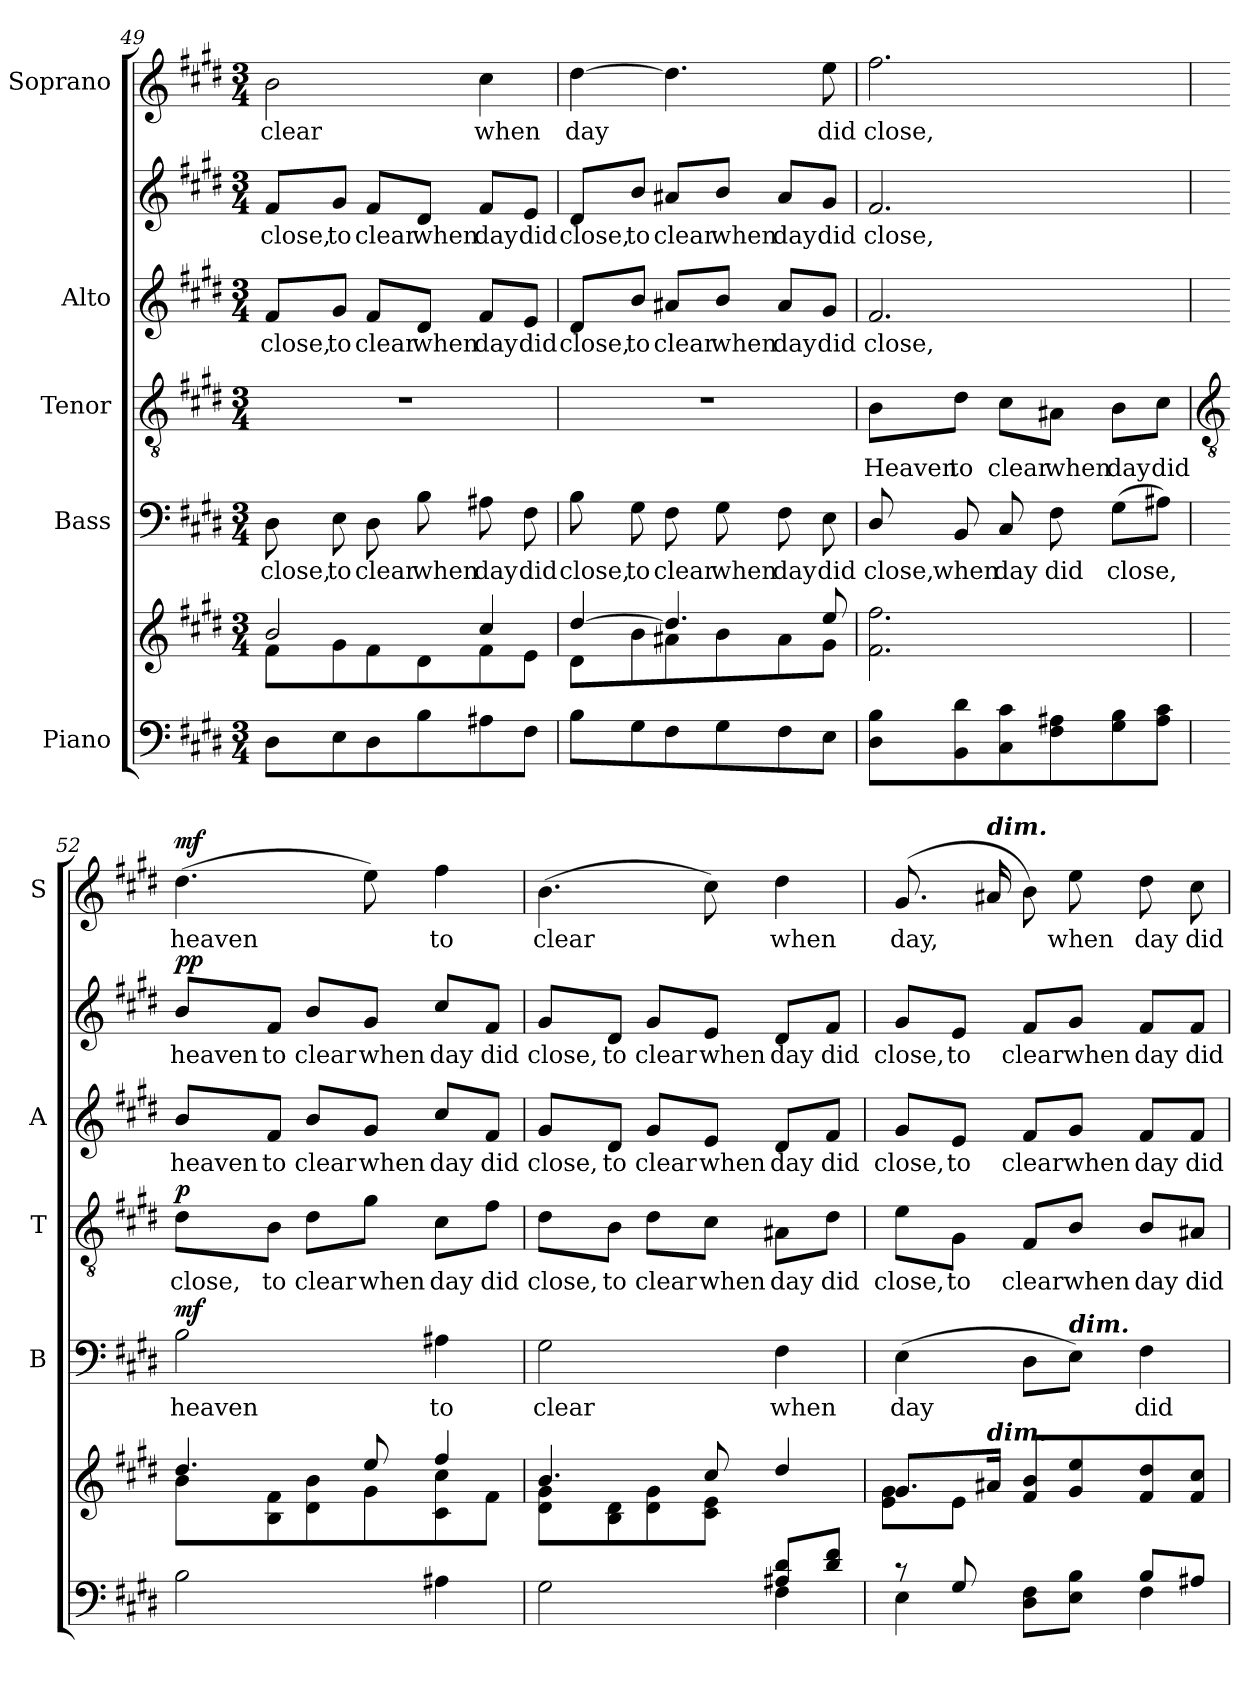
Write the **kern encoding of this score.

**kern	**kern	**dynam	**kern	**text	**dynam	**kern	**text	**dynam	**kern	**text	**kern	**text	**dynam	**kern	**text	**dynam
*part5	*part5	*part5	*part4	*part4	*part4	*part3	*part3	*part3	*part2	*part2	*part2	*part2	*part2	*part1	*part1	*part1
*staff7	*staff6	*staff6/7	*staff5	*staff5	*staff5	*staff4	*staff4	*staff4	*staff3	*staff3	*staff2	*staff2	*staff2/3	*staff1	*staff1	*staff1
*I"Piano	*	*	*I"Bass	*	*	*I"Tenor	*	*	*I"Alto	*	*	*	*	*I"Soprano	*	*
*	*	*	*I'B	*	*	*I'T	*	*	*I'A	*	*	*	*	*I'S	*	*
!!LO:LB:g=z
*clefF4	*clefG2	*	*clefF4	*	*	*clefGv2	*	*	*	*	*clefG2	*	*	*clefG2	*	*
*k[f#c#g#d#]	*k[f#c#g#d#]	*	*k[f#c#g#d#]	*	*	*k[f#c#g#d#]	*	*	*k[f#c#g#d#]	*	*k[f#c#g#d#]	*	*	*k[f#c#g#d#]	*	*
*E:	*E:	*	*E:	*	*	*E:	*	*	*E:	*	*E:	*	*	*E:	*	*
*M3/4	*M3/4	*	*M3/4	*	*	*M3/4	*	*	*M3/4	*	*M3/4	*	*	*M3/4	*	*
=49	=49	=49	=49	=49	=49	=49	=49	=49	=49	=49	=49	=49	=49	=49	=49	=49
*	*^	*	*	*	*	*	*	*	*	*	*	*	*	*	*	*
!	!	!	!	!	!LO:LY:b	!	!LO:N:vis=1	!	!	!	!LO:LY:b	!	!LO:LY:b	!	!	!LO:LY:b	!
8D#L	2b/	8f#\L	.	8D#	close,	.	2.r	.	.	8f#/L	close,	8f#/L	close,	.	2b	clear	.
!	!	!	!	!	!LO:LY:b	!	!	!	!	!	!LO:LY:b	!	!LO:LY:b	!	!	!	!
8E	.	8g#\	.	8E	to	.	.	.	.	8g#/J	to	8g#/J	to	.	.	.	.
!	!	!	!	!	!LO:LY:b	!	!	!	!	!	!LO:LY:b	!	!LO:LY:b	!	!	!	!
8D#	.	8f#\	.	8D#	clear	.	.	.	.	8f#/L	clear	8f#/L	clear	.	.	.	.
!	!	!	!	!	!LO:LY:b	!	!	!	!	!	!LO:LY:b	!	!LO:LY:b	!	!	!	!
8B	.	8d#\	.	8B	when	.	.	.	.	8d#/J	when	8d#/J	when	.	.	.	.
!	!	!	!	!	!LO:LY:b	!	!	!	!	!	!LO:LY:b	!	!LO:LY:b	!	!	!LO:LY:b	!
8A#X	4cc#/	8f#\	.	8A#X	day	.	.	.	.	8f#/L	day	8f#/L	day	.	4cc#	when	.
!	!	!	!	!	!LO:LY:b	!	!	!	!	!	!LO:LY:b	!	!LO:LY:b	!	!	!	!
8F#J	.	8e\J	.	8F#	did	.	.	.	.	8e/J	did	8e/J	did	.	.	.	.
=50	=50	=50	=50	=50	=50	=50	=50	=50	=50	=50	=50	=50	=50	=50	=50	=50	=50
!	!	!	!	!	!LO:LY:b	!	!LO:N:vis=1	!	!	!	!LO:LY:b	!	!LO:LY:b	!	!	!LO:LY:b	!
8BL	[4dd#/	8d#\L	.	8B	close,	.	2.r	.	.	8d#/L	close,	8d#/L	close,	.	[4dd#	day	.
!	!	!	!	!	!LO:LY:b	!	!	!	!	!	!LO:LY:b	!	!LO:LY:b	!	!	!	!
8G#	.	8b\	.	8G#	to	.	.	.	.	8b/J	to	8b/J	to	.	.	.	.
!	!	!	!	!	!LO:LY:b	!	!	!	!	!	!LO:LY:b	!	!LO:LY:b	!	!	!	!
8F#	4.dd#/]	8a#X\	.	8F#	clear	.	.	.	.	8a#X/L	clear	8a#X/L	clear	.	4.dd#]	.	.
!	!	!	!	!	!LO:LY:b	!	!	!	!	!	!LO:LY:b	!	!LO:LY:b	!	!	!	!
8G#	.	8b\	.	8G#	when	.	.	.	.	8b/J	when	8b/J	when	.	.	.	.
!	!	!	!	!	!LO:LY:b	!	!	!	!	!	!LO:LY:b	!	!LO:LY:b	!	!	!	!
8F#	.	8a#\	.	8F#	day	.	.	.	.	8a#/L	day	8a#/L	day	.	.	.	.
!	!	!	!	!	!LO:LY:b	!	!	!	!	!	!LO:LY:b	!	!LO:LY:b	!	!	!LO:LY:b	!
8EJ	8ee/	8g#\J	.	8E	did	.	.	.	.	8g#/J	did	8g#/J	did	.	8ee	did	.
=51	=51	=51	=51	=51	=51	=51	=51	=51	=51	=51	=51	=51	=51	=51	=51	=51	=51
!	!	!	!	!	!LO:LY:b	!	!	!LO:LY:b	!	!	!LO:LY:b	!	!LO:LY:b	!	!	!LO:LY:b	!
8D# 8BL	2.f#\ 2.ff#\	2.ryy	.	8D#/	close,	.	8B\L	Heaven	.	2.f#	close,	2.f#	close,	.	2.ff#	close,	.
!	!	!	!	!	!LO:LY:b	!	!	!LO:LY:b	!	!	!	!	!	!	!	!	!
8BB 8d#	.	.	.	8BB	when	.	8d#\J	to	.	.	.	.	.	.	.	.	.
!	!	!	!	!	!LO:LY:b	!	!	!LO:LY:b	!	!	!	!	!	!	!	!	!
8C# 8c#	.	.	.	8C#	day	.	8c#\L	clear	.	.	.	.	.	.	.	.	.
!	!	!	!	!	!LO:LY:b	!	!	!LO:LY:b	!	!	!	!	!	!	!	!	!
8F# 8A#X	.	.	.	8F#	did	.	8A#X\J	when	.	.	.	.	.	.	.	.	.
!	!	!	!	!	!LO:LY:b	!	!	!LO:LY:b	!	!	!	!	!	!	!	!	!
8G# 8B	.	.	.	(>8G#L	close,	.	8B\L	day	.	.	.	.	.	.	.	.	.
!	!	!	!	!	!	!	!	!LO:LY:b	!	!	!	!	!	!	!	!	!
8A# 8c#J	.	.	.	8A#XJ)	.	.	8c#\J	did	.	.	.	.	.	.	.	.	.
!!LO:LB:g=z
=52	=52	=52	=52	=52	=52	=52	=52	=52	=52	=52	=52	=52	=52	=52	=52	=52	=52
*	*	*	*	*	*	*	*clefGv2	*	*	*	*	*	*	*	*	*	*
*^	*	*	*	*	*	*	*	*	*	*	*	*	*	*	*	*	*
!	!	!	!	!LO:DY:b=2	!	!LO:LY:b	!	!	!LO:LY:b	!	!	!LO:LY:b	!	!LO:LY:b	!	!	!LO:LY:b	!
!	!	!	!	!LO:DY:n=1:b	!	!	!	!	!	!	!	!	!	!	!	!	!	!
!	!	!	!	!LO:DY:n=2:b	!	!	!LO:DY:b	!	!	!LO:DY:b	!	!	!	!	!LO:DY:b=2	!	!	!
!	!	!	!	!	!	!	!	!	!	!	!	!	!	!	!LO:DY:n=1:b	!	!	!LO:DY:b
2.ryy	2B	4.dd#/	8b\L	mf mf p	2B	heaven	mf	8d#\L	close,	p	8b/L	heaven	8b/L	heaven	p p	(>4.dd#	heaven	mf
!	!	!	!	!	!	!	!	!	!LO:LY:b	!	!	!LO:LY:b	!	!LO:LY:b	!	!	!	!
.	.	.	8B\ 8f#\	.	.	.	.	8B\J	to	.	8f#/J	to	8f#/J	to	.	.	.	.
!	!	!	!	!	!	!	!	!	!LO:LY:b	!	!	!LO:LY:b	!	!LO:LY:b	!	!	!	!
.	.	.	8d#\ 8b\	.	.	.	.	8d#\L	clear	.	8b/L	clear	8b/L	clear	.	.	.	.
!	!	!	!	!	!	!	!	!	!LO:LY:b	!	!	!LO:LY:b	!	!LO:LY:b	!	!	!	!
.	.	8ee/	8g#\	.	.	.	.	8g#\J	when	.	8g#/J	when	8g#/J	when	.	8ee)	.	.
!	!	!	!	!	!	!LO:LY:b	!	!	!LO:LY:b	!	!	!LO:LY:b	!	!LO:LY:b	!	!	!LO:LY:b	!
.	4A#X	4ff#/	8c#\ 8cc#\	.	4A#X	to	.	8c#\L	day	.	8cc#/L	day	8cc#/L	day	.	4ff#	to	.
!	!	!	!	!	!	!	!	!	!LO:LY:b	!	!	!LO:LY:b	!	!LO:LY:b	!	!	!	!
.	.	.	8f#\J	.	.	.	.	8f#\J	did	.	8f#/J	did	8f#/J	did	.	.	.	.
=53	=53	=53	=53	=53	=53	=53	=53	=53	=53	=53	=53	=53	=53	=53	=53	=53	=53	=53
!	!	!	!	!	!	!LO:LY:b	!	!	!LO:LY:b	!	!	!LO:LY:b	!	!LO:LY:b	!	!	!LO:LY:b	!
2ryy	2G#	4.b/	8d#\ 8g#\L	.	2G#	clear	.	8d#\L	close,	.	8g#/L	close,	8g#/L	close,	.	(>4.b	clear	.
!	!	!	!	!	!	!	!	!	!LO:LY:b	!	!	!LO:LY:b	!	!LO:LY:b	!	!	!	!
.	.	.	8B\ 8d#\	.	.	.	.	8B\J	to	.	8d#/J	to	8d#/J	to	.	.	.	.
!	!	!	!	!	!	!	!	!	!LO:LY:b	!	!	!LO:LY:b	!	!LO:LY:b	!	!	!	!
.	.	.	8d#\ 8g#\	.	.	.	.	8d#\L	clear	.	8g#/L	clear	8g#/L	clear	.	.	.	.
!	!	!	!	!	!	!	!	!	!LO:LY:b	!	!	!LO:LY:b	!	!LO:LY:b	!	!	!	!
.	.	8cc#/	8c#\ 8e\J	.	.	.	.	8c#\J	when	.	8e/J	when	8e/J	when	.	8cc#)	.	.
!	!	!	!	!	!	!LO:LY:b	!	!	!LO:LY:b	!	!	!LO:LY:b	!	!LO:LY:b	!	!	!LO:LY:b	!
8A#X/ 8d#/L	4F#	4dd#/	4ryy	.	4F#	when	.	8A#X\L	day	.	8d#/L	day	8d#/L	day	.	4dd#	when	.
!	!	!	!	!	!	!	!	!	!LO:LY:b	!	!	!LO:LY:b	!	!LO:LY:b	!	!	!	!
8d#/ 8f#/J	.	.	.	.	.	.	.	8d#\J	did	.	8f#/J	did	8f#/J	did	.	.	.	.
=54	=54	=54	=54	=54	=54	=54	=54	=54	=54	=54	=54	=54	=54	=54	=54	=54	=54	=54
!	!	!	!	!	!	!LO:LY:b	!	!	!LO:LY:b	!	!	!LO:LY:b	!	!LO:LY:b	!	!	!LO:LY:b	!
8r	4E	8.g#/L	8e\ 8g#\L	.	(>4E	day	.	8e\L	close,	.	8g#/L	close,	8g#/L	close,	.	(<8.g#L	day,	.
!	!	!	!	!	!	!	!	!	!LO:LY:b	!	!	!LO:LY:b	!	!LO:LY:b	!	!	!	!
8G#/	.	.	8e\J	.	.	.	.	8G#\J	to	.	8e/J	to	8e/J	to	.	.	.	.
!	!	!	!	!	!	!	!	!	!	!	!	!	!	!	!	!LO:TX:a:Bi:t=dim.	!	!
!	!	!LO:TX:a:Bi:t=dim.	!	!	!	!	!	!	!	!	!	!	!	!	!	!	!	!
.	.	16a#X/J	.	.	.	.	.	.	.	.	.	.	.	.	.	16a#XL	.	.
!	!	!	!	!	!	!	!	!	!LO:LY:b	!	!	!LO:LY:b	!	!LO:LY:b	!	!	!	!
4ryy	8D# 8F#L	8f#/ 8b/L	2ryy	.	8D#L	.	.	8F#/L	clear	.	8f#/L	clear	8f#/L	clear	.	8bJ)	.	.
!	!	!	!	!	!LO:TX:a:Bi:t=dim.	!	!	!	!	!	!	!	!	!	!	!	!	!
!	!	!	!	!	!	!	!	!	!LO:LY:b	!	!	!LO:LY:b	!	!LO:LY:b	!	!	!LO:LY:b	!
.	8E 8BJ	8g#/ 8ee/	.	.	8EJ)	.	.	8B/J	when	.	8g#/J	when	8g#/J	when	.	8ee	when	.
!	!	!	!	!	!	!LO:LY:b	!	!	!LO:LY:b	!	!	!LO:LY:b	!	!LO:LY:b	!	!	!LO:LY:b	!
8B/L	4F#	8f#/ 8dd#/	.	.	4F#	did	.	8B/L	day	.	8f#/L	day	8f#/L	day	.	8dd#	day	.
!	!	!	!	!	!	!	!	!	!LO:LY:b	!	!	!LO:LY:b	!	!LO:LY:b	!	!	!LO:LY:b	!
8A#X/J	.	8f#/ 8cc#/J	.	.	.	.	.	8A#X/J	did	.	8f#/J	did	8f#/J	did	.	8cc#	did	.
*v	*v	*	*	*	*	*	*	*	*	*	*	*	*	*	*	*	*	*
*	*v	*v	*	*	*	*	*	*	*	*	*	*	*	*	*	*	*
=	=	=	=	=	=	=	=	=	=	=	=	=	=	=	=	=
*-	*-	*-	*-	*-	*-	*-	*-	*-	*-	*-	*-	*-	*-	*-	*-	*-
